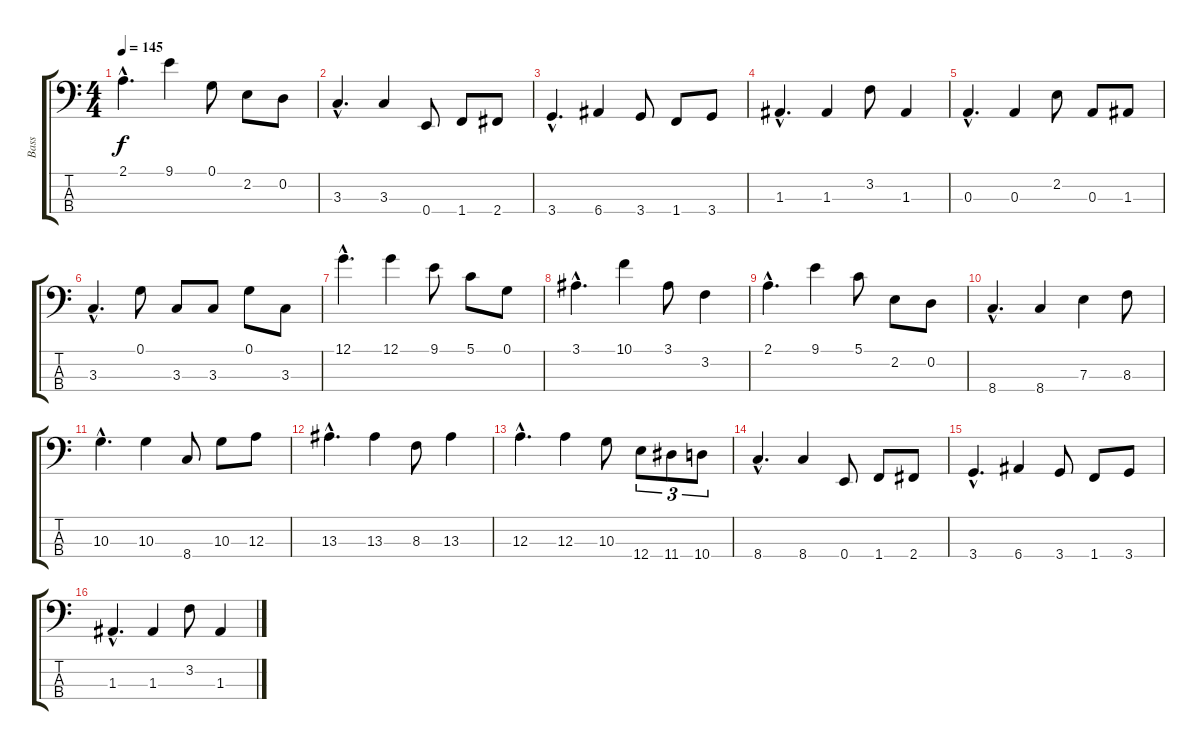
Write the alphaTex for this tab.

\track ("Bass" "Bass") {instrument electricbassfinger}
\staff {score tabs}
\tuning (G2 D2 A1 E1) {hide}
\ts (4 4)
\tempo 145
\clef f4
\ks c
2.1{hac}.4{d dy f} 9.1.4 0.1.8 2.2.8 0.2.8 |
3.3{hac}.4{d} 3.3.4 0.4.8 1.4.8 2.4.8 |
3.4{hac}.4{d} 6.4.4 3.4.8 1.4.8 3.4.8 |
1.3{hac}.4{d} 1.3.4 3.2.8 1.3.4 |
0.3{hac}.4{d} 0.3.4 2.2.8 0.3.8 1.3.8 |
3.3{hac}.4{d} 0.1.8 3.3.8 3.3.8 0.1.8 3.3.8 |
12.1{hac}.4{d} 12.1.4 9.1.8 5.1.8 0.1.8 |
3.1{hac}.4{d} 10.1.4 3.1.8 3.2.4 |
2.1{hac}.4{d} 9.1.4 5.1.8 2.2.8 0.2.8 |
8.4{hac}.4{d} 8.4.4 7.3.4 8.3.8 |
10.3{hac}.4{d} 10.3.4 8.4.8 10.3.8 12.3.8 |
13.3{hac}.4{d} 13.3.4 8.3.8 13.3.4 |
12.3{hac}.4{d} 12.3.4 10.3.8 12.4.8{tu (3 2)} 11.4.8{tu (3 2)} 10.4.8{tu (3 2)} |
8.4{hac}.4{d} 8.4.4 0.4.8 1.4.8 2.4.8 |
3.4{hac}.4{d} 6.4.4 3.4.8 1.4.8 3.4.8 |
1.3{hac}.4{d} 1.3.4 3.2.8 1.3.4
